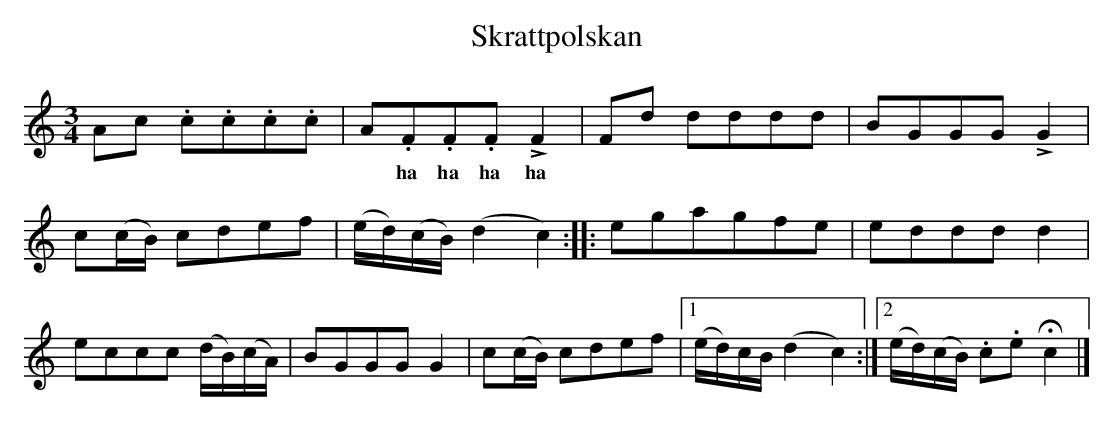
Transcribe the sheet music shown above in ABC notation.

X:1
T:Skrattpolskan
M:3/4
L:1/16
K:C
A2c2 .c2.c2.c2.c2|A2.F2.F2.F2 LF4|F2d2 d2d2d2d2|B2G2G2G2 LG4|
w: | * ha ha ha ha
c2(cB) c2d2e2f2|(ed)(cB) (d4 c4)::e2g2a2g2f2e2|e2d2d2d2 d4|
e2c2c2c2 (dB)(cA)|B2G2G2G2 G4|c2(cB) c2d2e2f2|1 (ed)cB (d4 c4):|2 (ed)(cB) .c2.e2 Hc4|]
